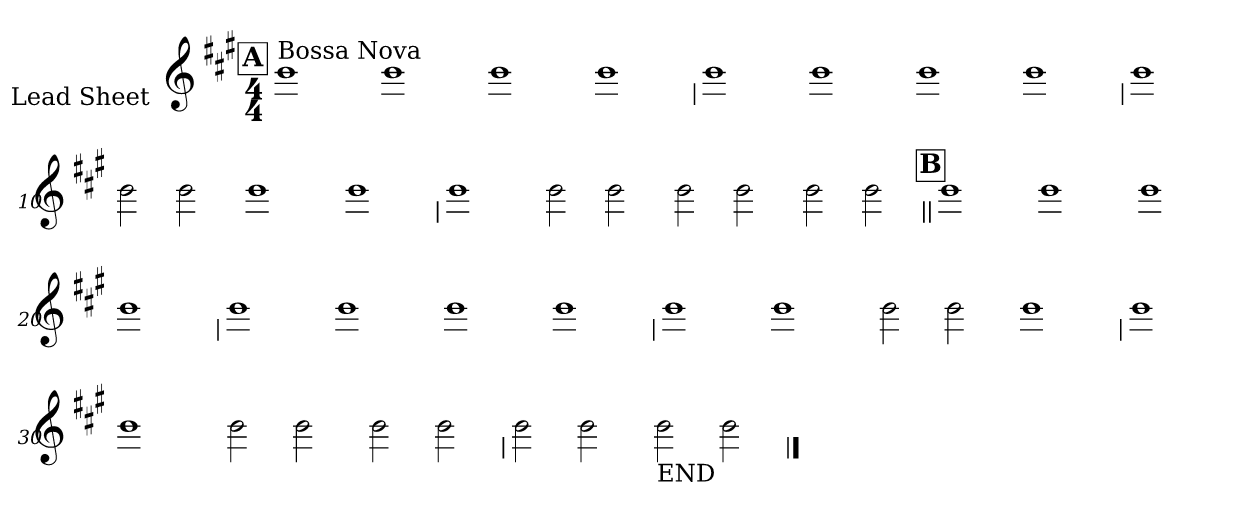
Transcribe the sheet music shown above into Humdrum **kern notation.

**kern
*part1
*staff1
*I"Lead Sheet
*stria0
*clefG2
*k[f#c#g#]
*A:
*M4/4
!!LO:REH:place=s1:a:t=A
=1||
!LO:TX:a:t=Bossa Nova
1b
=2-
1b
=3-
1b
=4-
1b
!!LO:LB:g=z
=5
1b
=6-
1b
=7-
1b
=8-
1b
!!LO:LB:g=z
=9
1b
=10-
2b
2b
=11-
1b
=12-
1b
!!LO:LB:g=z
=13
1b
=14-
2b
2b
=15-
2b
2b
=16-
2b
2b
!!LO:LB:g=z
!!LO:REH:place=s1:a:t=B
=17||
1b
=18-
1b
=19-
1b
=20-
1b
!!LO:LB:g=z
=21
1b
=22-
1b
=23-
1b
=24-
1b
!!LO:LB:g=z
=25
1b
=26-
1b
=27-
2b
2b
=28-
1b
!!LO:LB:g=z
=29
1b
=30-
1b
=31-
2b
2b
=32-
2b
2b
!!LO:LB:g=z
=33
2b
2b
=34-
!LO:TX:b:t=END
2b
2b
==
*-
